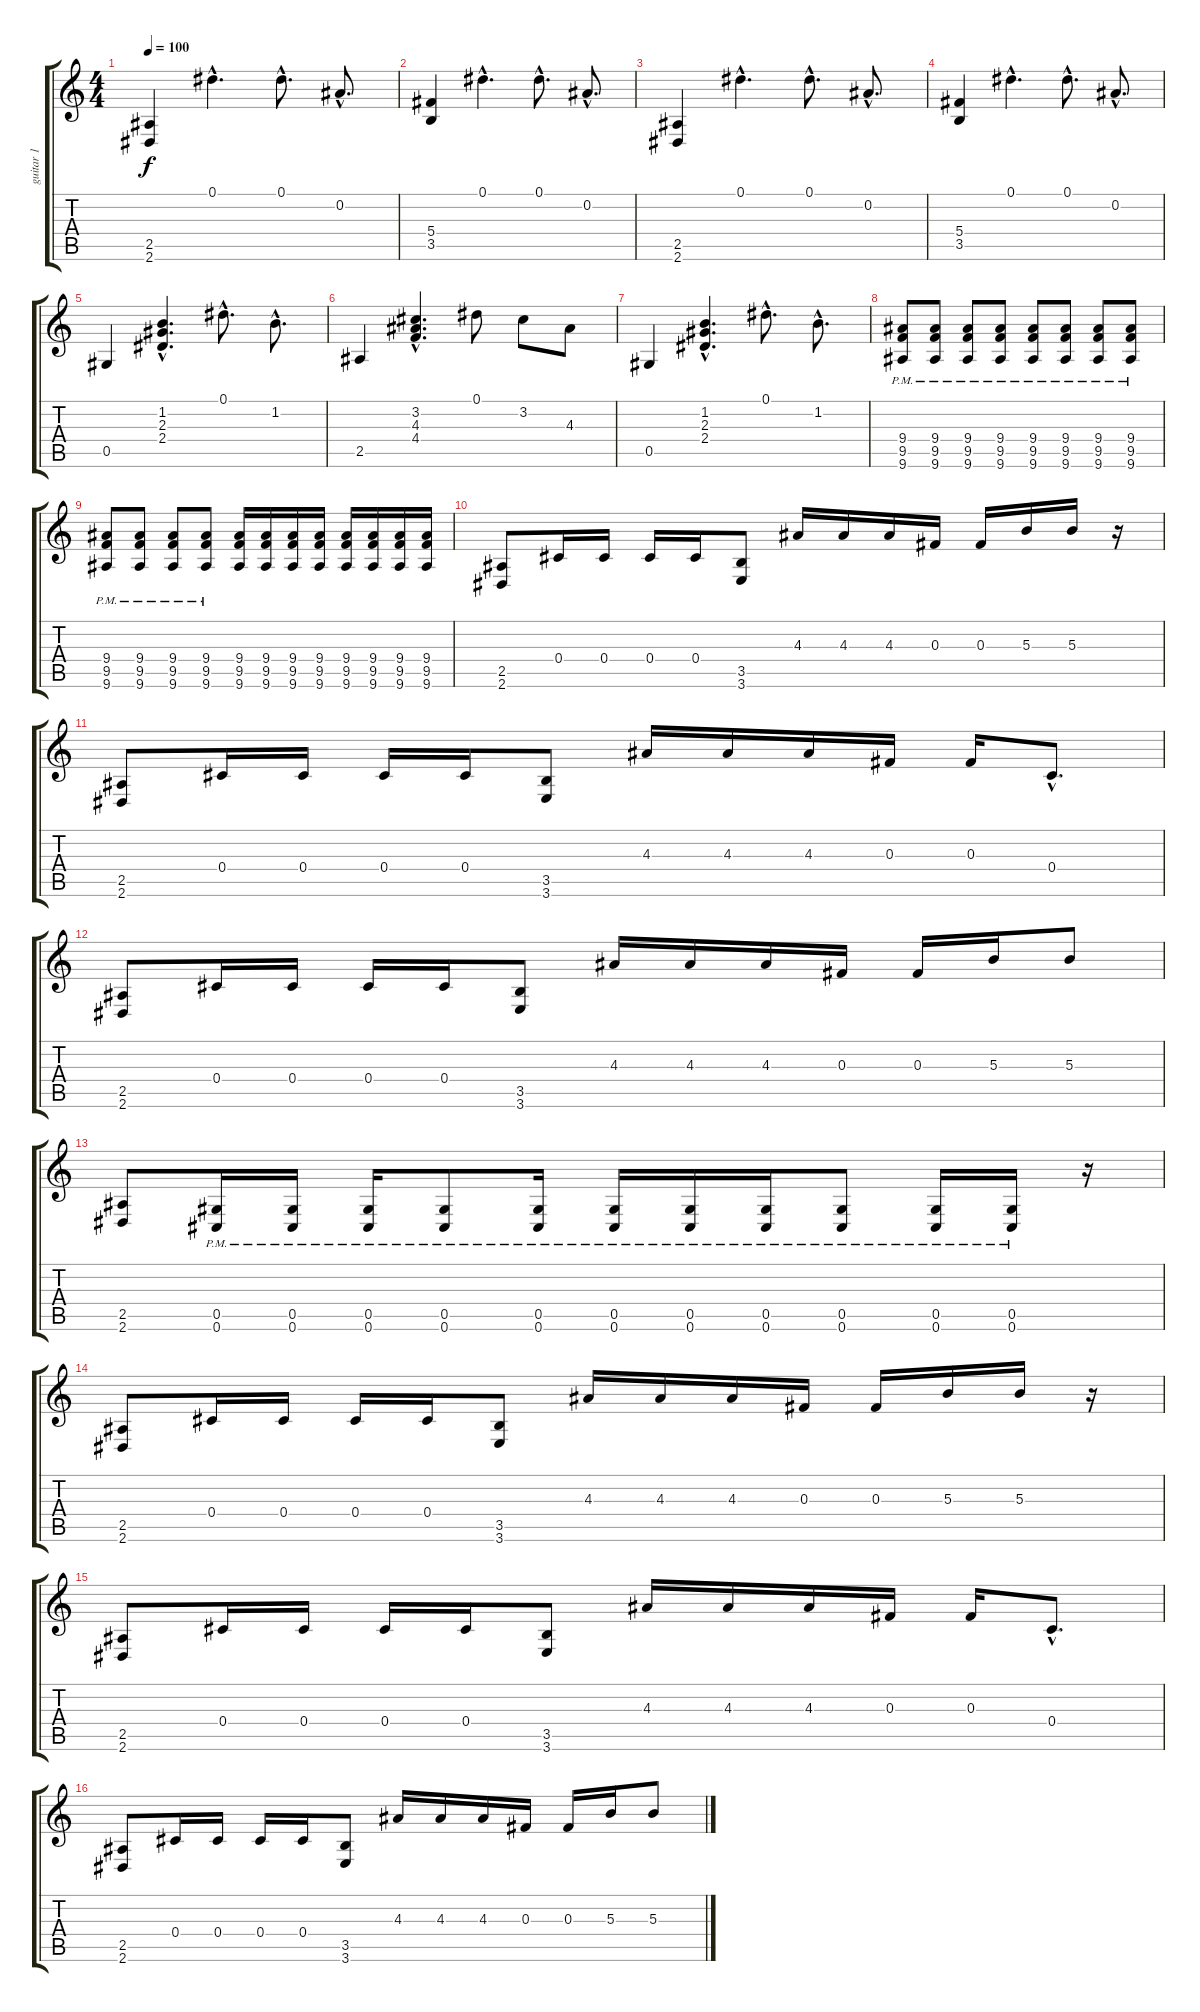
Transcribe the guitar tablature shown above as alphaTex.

\track ("guitar 1" "guitar 1") {instrument distortionguitar}
\staff {score tabs}
\tuning (Eb4 Bb3 Gb3 Db3 Ab2 Db2) {hide}
\ts (4 4)
\tempo 100
\clef g2
\ks c
(2.5 2.6).4{dy f} 0.1{hac}.4{d} 0.1{hac}.8{d} 0.2{hac}.8{d} |
(5.4 3.5).4 0.1{hac}.4{d} 0.1{hac}.8{d} 0.2{hac}.8{d} |
(2.5 2.6).4 0.1{hac}.4{d} 0.1{hac}.8{d} 0.2{hac}.8{d} |
(5.4 3.5).4 0.1{hac}.4{d} 0.1{hac}.8{d} 0.2{hac}.8{d} |
0.5.4 (1.2{hac} 2.3{hac} 2.4{hac}).4{d} 0.1{hac}.8{d} 1.2{hac}.8{d} |
2.5.4 (3.2{hac} 4.3{hac} 4.4{hac}).4{d} 0.1.8 3.2.8 4.3.8 |
0.5.4 (1.2{hac} 2.3{hac} 2.4{hac}).4{d} 0.1{hac}.8{d} 1.2{hac}.8{d} |
(9.4{pm} 9.5{pm} 9.6{pm}).8{volume 3 instrument distortionguitar} (9.4{pm} 9.5{pm} 9.6{pm}).8{volume 13} (9.4{pm} 9.5{pm} 9.6{pm}).8 (9.4{pm} 9.5{pm} 9.6{pm}).8 (9.4{pm} 9.5{pm} 9.6{pm}).8 (9.4{pm} 9.5{pm} 9.6{pm}).8 (9.4{pm} 9.5{pm} 9.6{pm}).8 (9.4{pm} 9.5{pm} 9.6{pm}).8 |
(9.4{pm} 9.5{pm} 9.6{pm}).8 (9.4{pm} 9.5{pm} 9.6{pm}).8 (9.4{pm} 9.5{pm} 9.6{pm}).8 (9.4{pm} 9.5{pm} 9.6{pm}).8 (9.4 9.5 9.6).16 (9.4 9.5 9.6).16 (9.4 9.5 9.6).16 (9.4 9.5 9.6).16 (9.4 9.5 9.6).16 (9.4 9.5 9.6).16 (9.4 9.5 9.6).16 (9.4 9.5 9.6).16 |
(2.5 2.6).8 0.4.16 0.4.16 0.4.16 0.4.16 (3.5 3.6).8 4.3.16 4.3.16 4.3.16 0.3.16 0.3.16 5.3.16 5.3.16 r.16 |
(2.5 2.6).8 0.4.16 0.4.16 0.4.16 0.4.16 (3.5 3.6).8 4.3.16 4.3.16 4.3.16 0.3.16 0.3.16 0.4{hac}.8{d} |
(2.5 2.6).8 0.4.16 0.4.16 0.4.16 0.4.16 (3.5 3.6).8 4.3.16 4.3.16 4.3.16 0.3.16 0.3.16 5.3.16 5.3.8 |
(2.5 2.6).8 (0.5{pm} 0.6{pm}).16 (0.5{pm} 0.6{pm}).16 (0.5{pm} 0.6{pm}).16 (0.5{pm} 0.6{pm}).8 (0.5{pm} 0.6{pm}).16 (0.5{pm} 0.6{pm}).16 (0.5{pm} 0.6{pm}).16 (0.5{pm} 0.6{pm}).16 (0.5{pm} 0.6{pm}).8 (0.5{pm} 0.6{pm}).16 (0.5{pm} 0.6{pm}).16 r.16 |
(2.5 2.6).8 0.4.16 0.4.16 0.4.16 0.4.16 (3.5 3.6).8 4.3.16 4.3.16 4.3.16 0.3.16 0.3.16 5.3.16 5.3.16 r.16 |
(2.5 2.6).8 0.4.16 0.4.16 0.4.16 0.4.16 (3.5 3.6).8 4.3.16 4.3.16 4.3.16 0.3.16 0.3.16 0.4{hac}.8{d} |
(2.5 2.6).8 0.4.16 0.4.16 0.4.16 0.4.16 (3.5 3.6).8 4.3.16 4.3.16 4.3.16 0.3.16 0.3.16 5.3.16 5.3.8
